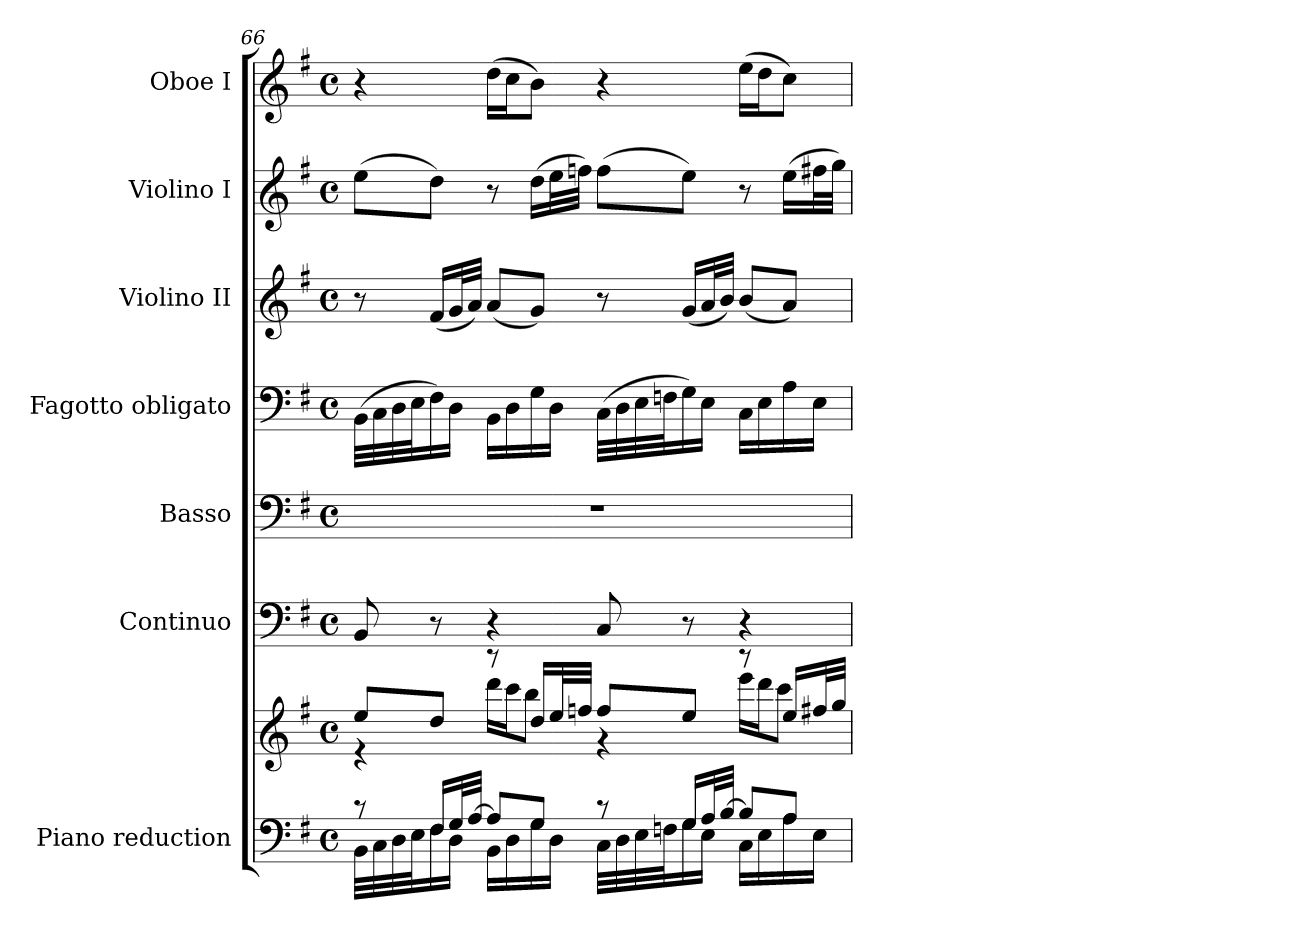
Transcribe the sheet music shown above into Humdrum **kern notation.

**kern	**kern	**kern	**kern	**kern	**kern	**kern	**kern
*part7	*part7	*part6	*part5	*part4	*part3	*part2	*part1
*staff8	*staff7	*staff6	*staff5	*staff4	*staff3	*staff2	*staff1
*I"Piano reduction	*	*I"Continuo	*I"Basso	*I"Fagotto obligato	*I"Violino II	*I"Violino I	*I"Oboe I
*I'Pno	*	*	*	*	*I'Vln	*I'Vln	*I'Ob
*clefF4	*clefG2	*clefF4	*clefF4	*clefF4	*clefG2	*clefG2	*clefG2
*k[f#]	*k[f#]	*k[f#]	*k[f#]	*k[f#]	*k[f#]	*k[f#]	*k[f#]
*M4/4	*M4/4	*M4/4	*M4/4	*M4/4	*M4/4	*M4/4	*M4/4
*met(c)	*met(c)	*met(c)	*met(c)	*met(c)	*met(c)	*met(c)	*met(c)
=66	=66	=66	=66	=66	=66	=66	=66
*^	*^	*	*	*	*	*	*
8r	32BB\LLL	8ee/L	4r	8BB/	1r	(32BB\LLL	8r	(8ee\L	4r
.	32C\	.	.	.	.	32C\	.	.	.
.	32D\	.	.	.	.	32D\	.	.	.
.	32E\J	.	.	.	.	32E\J	.	.	.
16F#/LL	16F#\	8dd/J	.	8r	.	16F#\)	(16f#/LL	8dd\J)	.
32G/L	16D\JJ	.	.	.	.	16D\JJ	32g/L	.	.
[32A/JJJ	.	.	.	.	.	.	32a/JJJ)	.	.
8A/L]	16BB\LL	8r	16ddd\LL	4r	.	16BB\LL	(8a/L	8r	(16dd\LL
.	16D\	.	16ccc\J	.	.	16D\	.	.	16cc\J
8G/J	16G\	16dd/LL	8bb\J	.	.	16G\	8g/J)	(16dd\LL	8b\J)
.	16D\JJ	32ee/L	.	.	.	16D\JJ	.	32ee\L	.
.	.	32ffn/JJJ	.	.	.	.	.	32ffn\JJJ)	.
8r	32C\LLL	8ff/L	4r	8C/	.	(32C\LLL	8r	(8ff\L	4r
.	32D\	.	.	.	.	32D\	.	.	.
.	32E\	.	.	.	.	32E\	.	.	.
.	32Fn\J	.	.	.	.	32Fn\J	.	.	.
16G/LL	16G\	8ee/J	.	8r	.	16G\)	(16g/LL	8ee\J)	.
32A/L	16E\JJ	.	.	.	.	16E\JJ	32a/L	.	.
[32B/JJJ	.	.	.	.	.	.	32b/JJJ)	.	.
8B/L]	16C\LL	8r	16eee\LL	4r	.	16C\LL	(8b/L	8r	(16ee\LL
.	16E\	.	16ddd\J	.	.	16E\	.	.	16dd\J
8A/J	16A\	16ee/LL	8ccc\J	.	.	16A\	8a/J)	(16ee\LL	8cc\J)
.	16E\JJ	32ff#X/L	.	.	.	16E\JJ	.	32ff#X\L	.
.	.	32gg/JJJ	.	.	.	.	.	32gg\JJJ)	.
*v	*v	*	*	*	*	*	*	*	*
*	*v	*v	*	*	*	*	*	*
=	=	=	=	=	=	=	=
*-	*-	*-	*-	*-	*-	*-	*-
